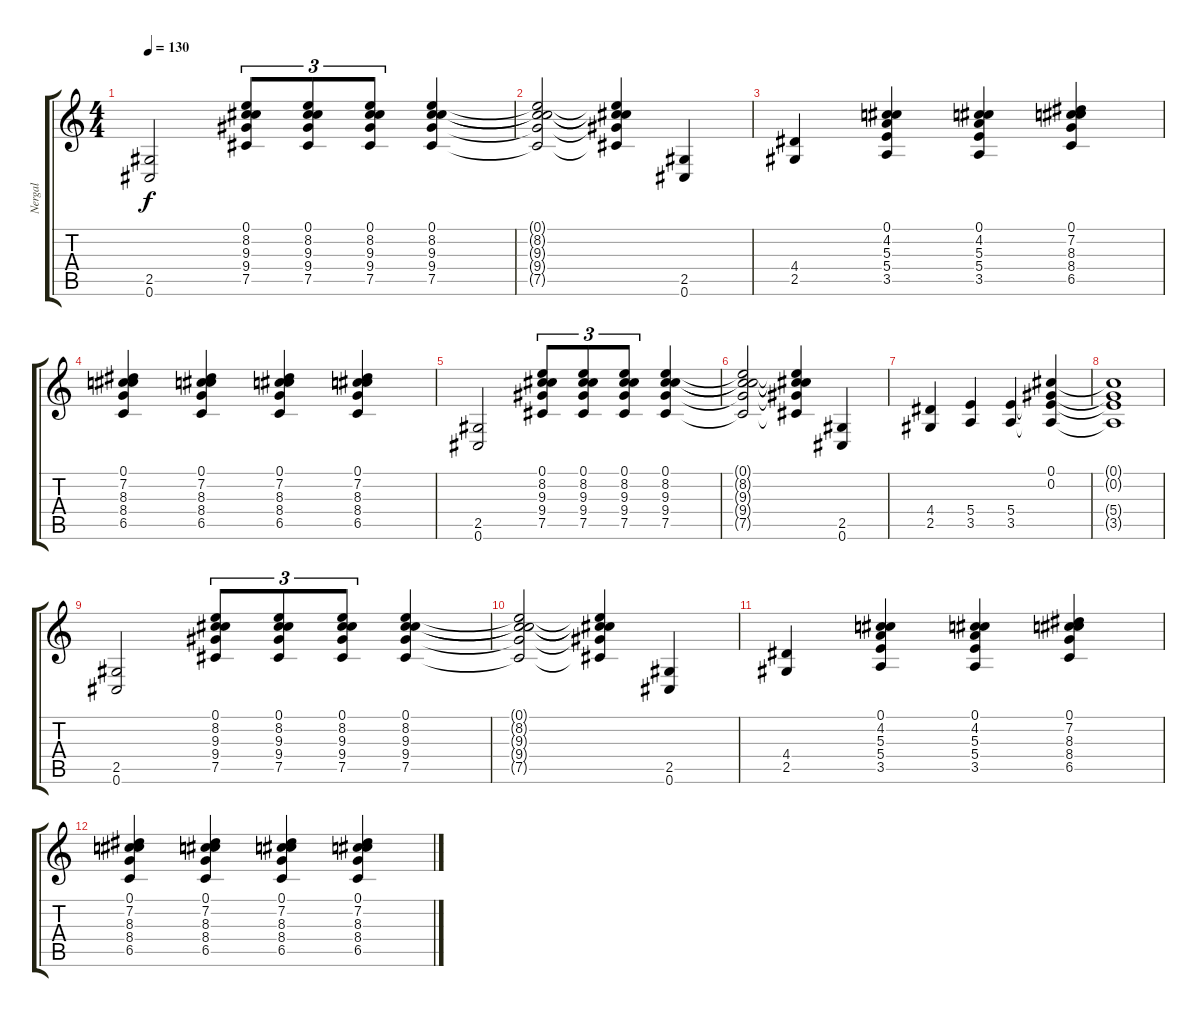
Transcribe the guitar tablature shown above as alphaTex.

\track ("Nergal" "Nergal") {instrument distortionguitar}
\staff {score tabs}
\tuning (Db4 Ab3 E3 B2 Gb2 Db2) {hide}
\ts (4 4)
\tempo 130
\clef g2
\ks c
(2.5 0.6).2{dy f} (0.1 8.2 9.3 9.4 7.5).8{tu (3 2)} (0.1 8.2 9.3 9.4 7.5).8{tu (3 2)} (0.1 8.2 9.3 9.4 7.5).8{tu (3 2)} (0.1 8.2 9.3 9.4 7.5).4 |
(0.1{t} 8.2{t} 9.3{t} 9.4{t} 7.5{t}).2 (0.1{t} 8.2{t} 9.3{t} 9.4{t} 7.5{t}).4 (2.5 0.6).4 |
(4.4 2.5).4 (0.1 4.2 5.3 5.4 3.5).4 (0.1 4.2 5.3 5.4 3.5).4 (0.1 7.2 8.3 8.4 6.5).4 |
(0.1 7.2 8.3 8.4 6.5).4 (0.1 7.2 8.3 8.4 6.5).4 (0.1 7.2 8.3 8.4 6.5).4 (0.1 7.2 8.3 8.4 6.5).4 |
(2.5 0.6).2 (0.1 8.2 9.3 9.4 7.5).8{tu (3 2)} (0.1 8.2 9.3 9.4 7.5).8{tu (3 2)} (0.1 8.2 9.3 9.4 7.5).8{tu (3 2)} (0.1 8.2 9.3 9.4 7.5).4 |
(0.1{t} 8.2{t} 9.3{t} 9.4{t} 7.5{t}).2 (0.1{t} 8.2{t} 9.3{t} 9.4{t} 7.5{t}).4 (2.5 0.6).4 |
(4.4 2.5).4 (5.4 3.5).4 (5.4 3.5).4 (0.1 0.2 5.4{t} 3.5{t}).4 |
(0.1{t} 0.2{t} 5.4{t} 3.5{t}).1 |
(2.5 0.6).2 (0.1 8.2 9.3 9.4 7.5).8{tu (3 2)} (0.1 8.2 9.3 9.4 7.5).8{tu (3 2)} (0.1 8.2 9.3 9.4 7.5).8{tu (3 2)} (0.1 8.2 9.3 9.4 7.5).4 |
(0.1{t} 8.2{t} 9.3{t} 9.4{t} 7.5{t}).2 (0.1{t} 8.2{t} 9.3{t} 9.4{t} 7.5{t}).4 (2.5 0.6).4 |
(4.4 2.5).4 (0.1 4.2 5.3 5.4 3.5).4 (0.1 4.2 5.3 5.4 3.5).4 (0.1 7.2 8.3 8.4 6.5).4 |
(0.1 7.2 8.3 8.4 6.5).4 (0.1 7.2 8.3 8.4 6.5).4 (0.1 7.2 8.3 8.4 6.5).4 (0.1 7.2 8.3 8.4 6.5).4
